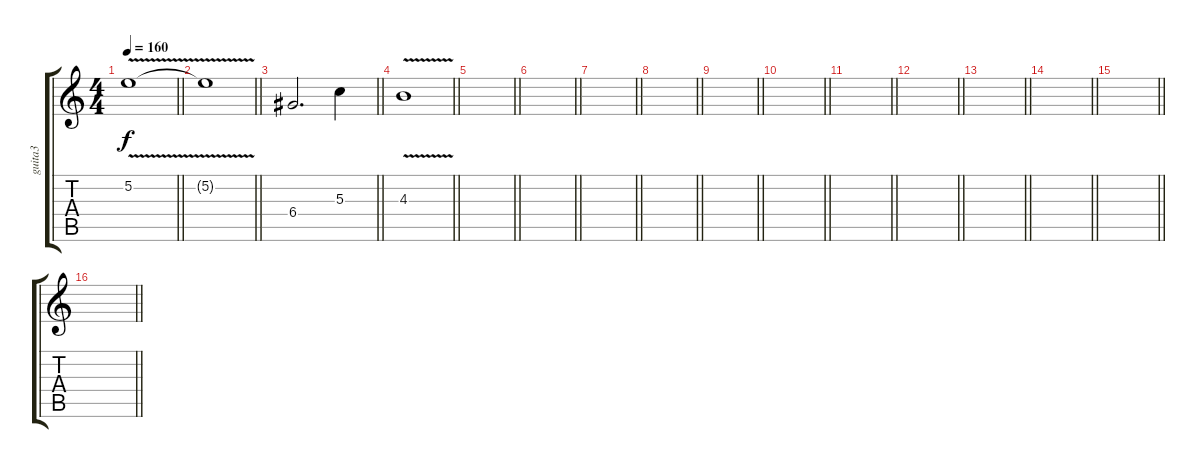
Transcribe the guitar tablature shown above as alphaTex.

\track ("guita3" "guita3") {instrument distortionguitar}
\staff {score tabs}
\tuning (E4 B3 G3 D3 A2 E2) {hide}
\ts (4 4)
\tempo 160
\clef g2
\barLineRight lightlight
\ks c
5.2{v}.1{dy f} |
\barLineRight lightlight
5.2{t}.1 |
\barLineRight lightlight
6.4.2{d} 5.3.4 |
\barLineRight lightlight
4.3{v}.1 |
\barLineRight lightlight
|
\barLineRight lightlight
|
\barLineRight lightlight
|
\barLineRight lightlight
|
\barLineRight lightlight
|
\barLineRight lightlight
|
\barLineRight lightlight
|
\barLineRight lightlight
|
\barLineRight lightlight
|
\barLineRight lightlight
|
\barLineRight lightlight
|
\barLineRight lightlight
